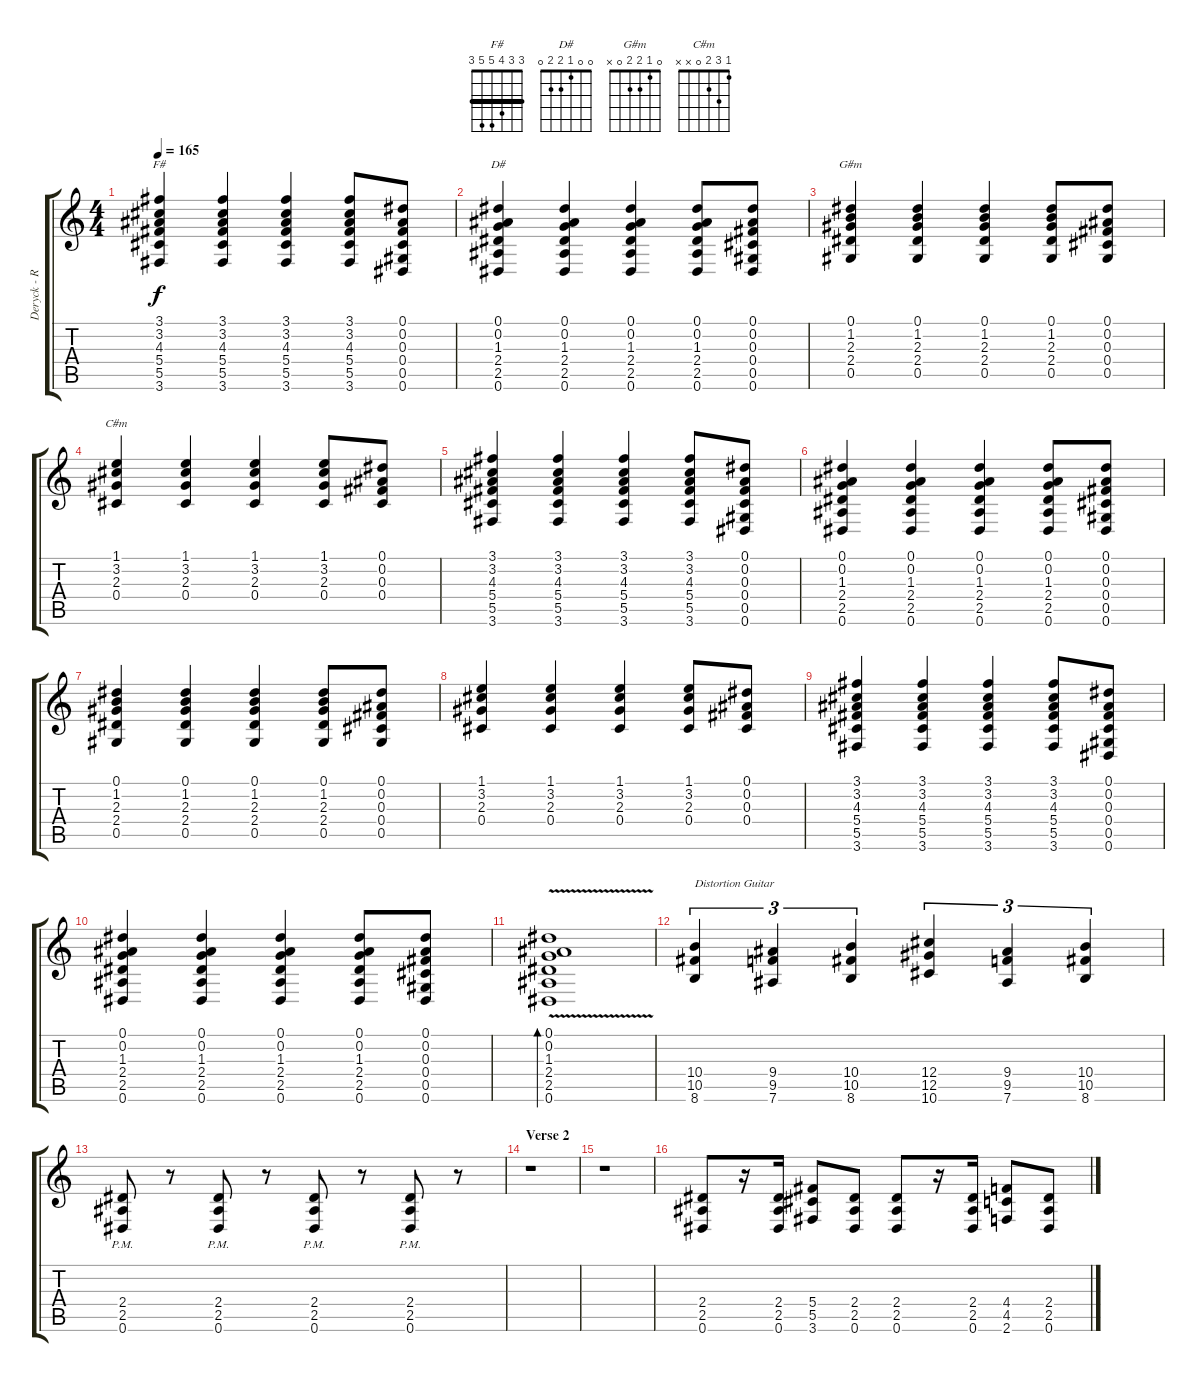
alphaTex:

\track ("Deryck - Rhythm Guitar" "Deryck - R") {instrument distortionguitar}
\staff {score tabs}
\tuning (Eb4 Bb3 Gb3 Db3 Ab2 Eb2) {hide}
\chord ("F#" 3 3 4 5 5 3) {barre 3}
\chord ("D#" 0 0 1 2 2 0)
\chord ("G#m" 0 1 2 2 0 x)
\chord ("C#m" 1 3 2 0 x x)
\ts (4 4)
\tempo 165
\clef g2
\ks c
(3.1 3.2 4.3 5.4 5.5 3.6).4{ch "F#" dy f} (3.1 3.2 4.3 5.4 5.5 3.6).4 (3.1 3.2 4.3 5.4 5.5 3.6).4 (3.1 3.2 4.3 5.4 5.5 3.6).8 (0.1 0.2 0.3 0.4 0.5 0.6).8 |
(0.1 0.2 1.3 2.4 2.5 0.6).4{ch "D#"} (0.1 0.2 1.3 2.4 2.5 0.6).4 (0.1 0.2 1.3 2.4 2.5 0.6).4 (0.1 0.2 1.3 2.4 2.5 0.6).8 (0.1 0.2 0.3 0.4 0.5 0.6).8 |
(0.1 1.2 2.3 2.4 0.5).4{ch "G#m"} (0.1 1.2 2.3 2.4 0.5).4 (0.1 1.2 2.3 2.4 0.5).4 (0.1 1.2 2.3 2.4 0.5).8 (0.1 0.2 0.3 0.4 0.5).8 |
(1.1 3.2 2.3 0.4).4{ch "C#m"} (1.1 3.2 2.3 0.4).4 (1.1 3.2 2.3 0.4).4 (1.1 3.2 2.3 0.4).8 (0.1 0.2 0.3 0.4).8 |
(3.1 3.2 4.3 5.4 5.5 3.6).4 (3.1 3.2 4.3 5.4 5.5 3.6).4 (3.1 3.2 4.3 5.4 5.5 3.6).4 (3.1 3.2 4.3 5.4 5.5 3.6).8 (0.1 0.2 0.3 0.4 0.5 0.6).8 |
(0.1 0.2 1.3 2.4 2.5 0.6).4 (0.1 0.2 1.3 2.4 2.5 0.6).4 (0.1 0.2 1.3 2.4 2.5 0.6).4 (0.1 0.2 1.3 2.4 2.5 0.6).8 (0.1 0.2 0.3 0.4 0.5 0.6).8 |
(0.1 1.2 2.3 2.4 0.5).4 (0.1 1.2 2.3 2.4 0.5).4 (0.1 1.2 2.3 2.4 0.5).4 (0.1 1.2 2.3 2.4 0.5).8 (0.1 0.2 0.3 0.4 0.5).8 |
(1.1 3.2 2.3 0.4).4 (1.1 3.2 2.3 0.4).4 (1.1 3.2 2.3 0.4).4 (1.1 3.2 2.3 0.4).8 (0.1 0.2 0.3 0.4).8 |
(3.1 3.2 4.3 5.4 5.5 3.6).4 (3.1 3.2 4.3 5.4 5.5 3.6).4 (3.1 3.2 4.3 5.4 5.5 3.6).4 (3.1 3.2 4.3 5.4 5.5 3.6).8 (0.1 0.2 0.3 0.4 0.5 0.6).8 |
(0.1 0.2 1.3 2.4 2.5 0.6).4 (0.1 0.2 1.3 2.4 2.5 0.6).4 (0.1 0.2 1.3 2.4 2.5 0.6).4 (0.1 0.2 1.3 2.4 2.5 0.6).8 (0.1 0.2 0.3 0.4 0.5 0.6).8 |
(0.1{v} 0.2 1.3 2.4 2.5 0.6).1{bd 240} |
(10.4 10.5 8.6).4{tu (3 2) txt "Distortion Guitar" instrument distortionguitar} (9.4 9.5 7.6).4{tu (3 2)} (10.4 10.5 8.6).4{tu (3 2)} (12.4 12.5 10.6).4{tu (3 2)} (9.4 9.5 7.6).4{tu (3 2)} (10.4 10.5 8.6).4{tu (3 2)} |
(2.4{pm} 2.5{pm} 0.6{pm}).8 r.8 (2.4{pm} 2.5{pm} 0.6{pm}).8 r.8 (2.4{pm} 2.5{pm} 0.6).8 r.8 (2.4{pm} 2.5{pm} 0.6{pm}).8 r.8 |
\section ("" "Verse 2")
r.1 |
r.1 |
(2.4 2.5 0.6).8 r.16 (2.4 2.5 0.6).16 (5.4 5.5 3.6).8 (2.4 2.5 0.6).8 (2.4 2.5 0.6).8 r.16 (2.4 2.5 0.6).16 (4.4 4.5 2.6).8 (2.4 2.5 0.6).8
